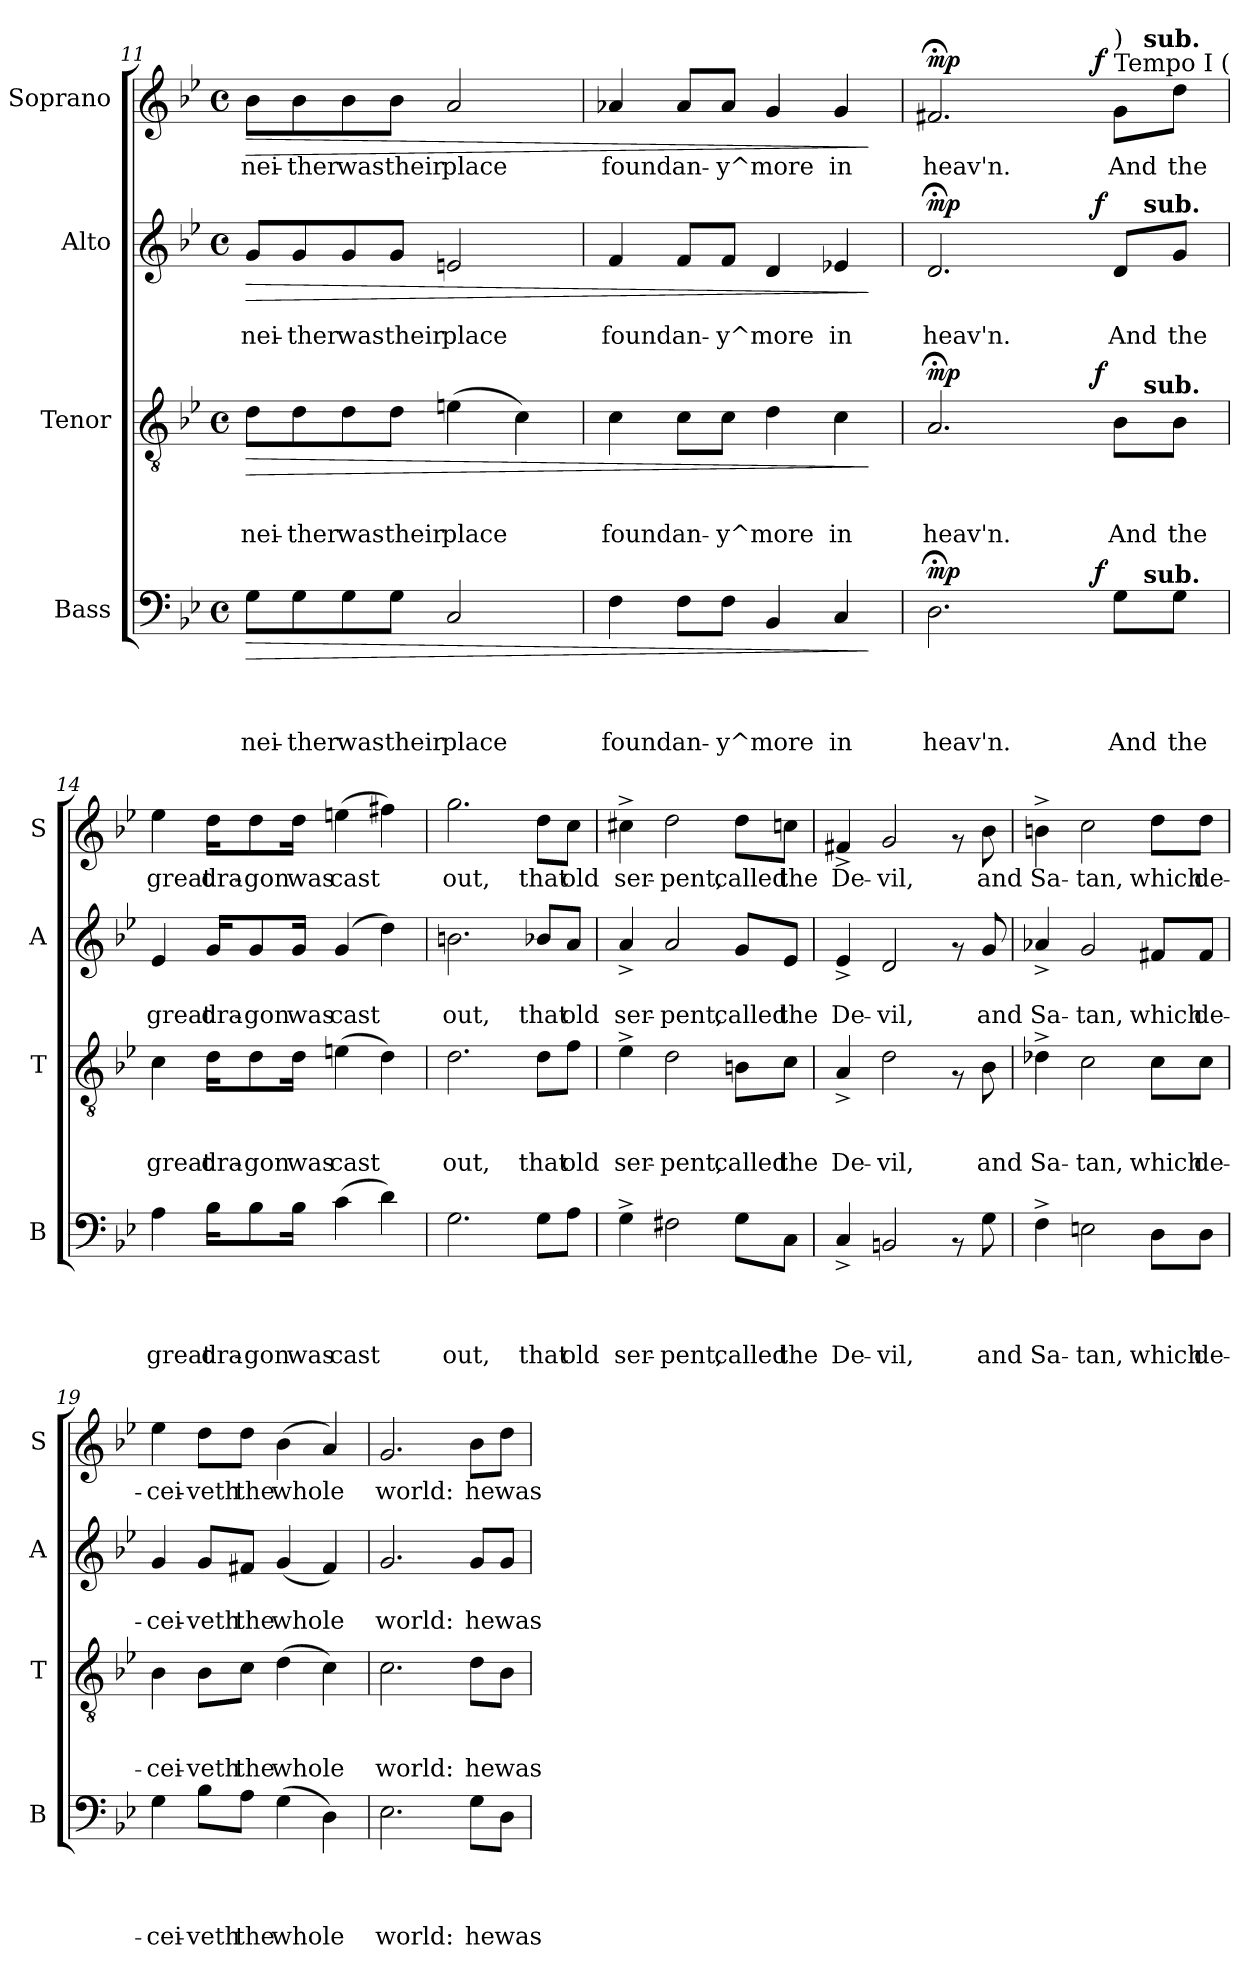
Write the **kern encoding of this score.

**kern	**text	**text	**text	**text	**dynam	**kern	**text	**text	**text	**dynam	**kern	**text	**text	**dynam	**kern	**text	**dynam
*part4	*part4	*part4	*part4	*part4	*part4	*part3	*part3	*part3	*part3	*part3	*part2	*part2	*part2	*part2	*part1	*part1	*part1
*staff4	*staff4	*staff4	*staff4	*staff4	*staff4	*staff3	*staff3	*staff3	*staff3	*staff3	*staff2	*staff2	*staff2	*staff2	*staff1	*staff1	*staff1
*I"Bass	*	*	*	*	*	*I"Tenor	*	*	*	*	*I"Alto	*	*	*	*I"Soprano	*	*
*I'B	*	*	*	*	*	*I'T	*	*	*	*	*I'A	*	*	*	*I'S	*	*
!!LO:PB:g=z
*clefF4	*	*	*	*	*	*clefGv2	*	*	*	*	*clefG2	*	*	*	*clefG2	*	*
*k[b-e-]	*	*	*	*	*	*k[b-e-]	*	*	*	*	*k[b-e-]	*	*	*	*k[b-e-]	*	*
*B-:	*	*	*	*	*	*B-:	*	*	*	*	*B-:	*	*	*	*B-:	*	*
*M4/4	*	*	*	*	*	*M4/4	*	*	*	*	*M4/4	*	*	*	*M4/4	*	*
*met(c)	*	*	*	*	*	*met(c)	*	*	*	*	*met(c)	*	*	*	*met(c)	*	*
=11	=11	=11	=11	=11	=11	=11	=11	=11	=11	=11	=11	=11	=11	=11	=11	=11	=11
!	!	!	!	!LO:LY:b	!LO:HP:b	!	!	!	!LO:LY:b	!LO:HP:b	!	!	!LO:LY:b	!LO:HP:b	!	!LO:LY:b	!LO:HP:b
8G\L	.	.	.	nei-	>	8d\L	.	.	nei-	>	8g/L	.	nei-	>	8b-i\L	nei-	>
!	!	!	!	!LO:LY:b	!	!	!	!	!LO:LY:b	!	!	!	!LO:LY:b	!	!	!LO:LY:b	!
8G\	.	.	.	-ther	.	8d\	.	.	-ther	.	8g/	.	-ther	.	8b-\	-ther	.
!	!	!	!	!LO:LY:b	!	!	!	!	!LO:LY:b	!	!	!	!LO:LY:b	!	!	!LO:LY:b	!
8G\	.	.	.	was	.	8d\	.	.	was	.	8g/	.	was	.	8b-\	was	.
!	!	!	!	!LO:LY:b	!	!	!	!	!LO:LY:b	!	!	!	!LO:LY:b	!	!	!LO:LY:b	!
8G\J	.	.	.	their	.	8d\J	.	.	their	.	8g/J	.	their	.	8b-\J	their	.
!	!	!	!	!LO:LY:b	!	!	!	!	!LO:LY:b	!	!	!	!LO:LY:b	!	!	!LO:LY:b	!
2C/	.	.	.	place	.	(>4en\	.	.	place	.	2en/	.	place	.	2a/	place	.
.	.	.	.	.	.	4c\)	.	.	.	.	.	.	.	.	.	.	.
=12	=12	=12	=12	=12	=12	=12	=12	=12	=12	=12	=12	=12	=12	=12	=12	=12	=12
!	!	!	!	!LO:LY:b	!	!	!	!	!LO:LY:b	!	!	!	!LO:LY:b	!	!	!LO:LY:b	!
4F\	.	.	.	found	.	4c\	.	.	found	.	4f/	.	found	.	4a-X/	found	.
!	!	!	!	!LO:LY:b	!	!	!	!	!LO:LY:b	!	!	!	!LO:LY:b	!	!	!LO:LY:b	!
8F\L	.	.	.	an-	.	8c\L	.	.	an-	.	8f/L	.	an-	.	8a-/L	an-	.
!	!	!	!	!LO:LY:b	!	!	!	!	!LO:LY:b	!	!	!	!LO:LY:b	!	!	!LO:LY:b	!
8F\J	.	.	.	-y^more	.	8c\J	.	.	-y^more	.	8f/J	.	-y^more	.	8a-/J	-y^more	.
4BB-/	.	.	.	.	.	4d\	.	.	.	.	4d/	.	.	.	4g/	.	.
!	!	!	!	!LO:LY:b	!	!	!	!	!LO:LY:b	!	!	!	!LO:LY:b	!	!	!LO:LY:b	!
4C/	.	.	.	in	.	4c\	.	.	in	.	4e-X/	.	in	.	4g/	in	.
.	.	.	.	.	]	.	.	.	.	]	.	.	.	]	.	.	]
=13	=13	=13	=13	=13	=13	=13	=13	=13	=13	=13	=13	=13	=13	=13	=13	=13	=13
!	!	!	!	!LO:LY:b	!LO:DY:a	!	!	!	!LO:LY:b	!LO:DY:a	!	!	!LO:LY:b	!LO:DY:a	!	!LO:LY:b	!LO:DY:a
*^	*	*	*	*	*	*^	*	*	*	*	*^	*	*	*	*^	*	*
*	*^	*	*	*	*	*	*	*^	*	*	*	*	*	*^	*	*	*	*	*^	*	*
2.D;<\	2ryy	2ryy	.	.	.	heav'n.	mp	2.A;</	2ryy	2ryy	.	.	heav'n.	mp	2.d;</	2ryy	2ryy	.	heav'n.	mp	2.f#X;</	2ryy	2ryy	heav'n.	mp
.	8..ryy	4ryy	.	.	.	.	.	.	8..ryy	4ryy	.	.	.	.	.	8..ryy	4ryy	.	.	.	.	8..ryy	4ryy	.	.
!	!	!	!	!	!	!	!LO:DY:a	!	!	!	!	!	!	!LO:DY:a	!	!	!	!	!	!LO:DY:a	!	!	!	!	!LO:DY:a
.	4ryy	.	.	.	.	.	f	.	4ryy	.	.	.	.	f	.	4ryy	.	.	.	f	.	4ryy	.	.	f
*	*	*	*	*	*	*	*	*	*	*	*	*	*	*	*	*	*	*	*	*	*MM90	*	*	*	*
!	!	!	!	!	!	!	!	!	!	!	!	!	!	!	!	!	!	!	!	!	!LO:TX:a:t=Tempo I (	!	!	!	!
!	!	!	!	!	!	!	!	!	!	!	!	!	!	!	!	!	!	!	!	!	!LO:TX:a:t=)	!	!	!	!
!	!	!	!	!	!	!LO:LY:b	!	!	!	!	!	!	!LO:LY:b	!	!	!	!	!	!LO:LY:b	!	!	!	!	!LO:LY:b	!
8G\L	.	16ryy	.	.	.	And	.	8B-\L	.	16ryy	.	.	And	.	8d/L	.	16ryy	.	And	.	8g\L	.	16ryy	And	.
!	!	!	!	!	!	!	!	!	!	!	!	!	!	!	!	!	!	!	!	!	!	!	!LO:TX:a:B:t=sub.	!	!
!	!	!	!	!	!	!	!	!	!	!	!	!	!	!	!	!	!LO:TX:a:B:t=sub.	!	!	!	!	!	!	!	!
!	!	!	!	!	!	!	!	!	!	!LO:TX:a:B:t=sub.	!	!	!	!	!	!	!	!	!	!	!	!	!	!	!
!	!	!LO:TX:a:B:t=sub.	!	!	!	!	!	!	!	!	!	!	!	!	!	!	!	!	!	!	!	!	!	!	!
.	.	8.ryy	.	.	.	.	.	.	.	8.ryy	.	.	.	.	.	.	8.ryy	.	.	.	.	.	8.ryy	.	.
!	!	!	!	!	!	!LO:LY:b	!	!	!	!	!	!	!LO:LY:b	!	!	!	!	!	!LO:LY:b	!	!	!	!	!LO:LY:b	!
8G\J	.	.	.	.	.	the	.	8B-\J	.	.	.	.	the	.	8g/J	.	.	.	the	.	8dd\J	.	.	the	.
.	32ryy	.	.	.	.	.	.	.	32ryy	.	.	.	.	.	.	32ryy	.	.	.	.	.	32ryy	.	.	.
=14	=14	=14	=14	=14	=14	=14	=14	=14	=14	=14	=14	=14	=14	=14	=14	=14	=14	=14	=14	=14	=14	=14	=14	=14	=14
!	!	!	!	!	!	!LO:LY:b	!	!	!	!	!	!	!LO:LY:b	!	!	!	!	!	!LO:LY:b	!	!	!	!	!LO:LY:b	!
*v	*v	*v	*	*	*	*	*	*	*	*	*	*	*	*	*v	*v	*v	*	*	*	*v	*v	*v	*	*
*	*	*	*	*	*	*v	*v	*v	*	*	*	*	*	*	*	*	*	*	*
4A\	.	.	.	great	.	4c\	.	.	great	.	4e-/	.	great	.	4ee-\	great	.
!	!	!	!	!LO:LY:b	!	!	!	!	!LO:LY:b	!	!	!	!LO:LY:b	!	!	!LO:LY:b	!
16B-\KL	.	.	.	dra-	.	16d\KL	.	.	dra-	.	16g/KL	.	dra-	.	16dd\KL	dra-	.
!	!	!	!	!LO:LY:b	!	!	!	!	!LO:LY:b	!	!	!	!LO:LY:b	!	!	!LO:LY:b	!
8B-\	.	.	.	-gon	.	8d\	.	.	-gon	.	8g/	.	-gon	.	8dd\	-gon	.
!	!	!	!	!LO:LY:b	!	!	!	!	!LO:LY:b	!	!	!	!LO:LY:b	!	!	!LO:LY:b	!
16B-\Jk	.	.	.	was	.	16d\Jk	.	.	was	.	16g/Jk	.	was	.	16dd\Jk	was	.
!	!	!	!	!LO:LY:b	!	!	!	!	!LO:LY:b	!	!	!	!LO:LY:b	!	!	!LO:LY:b	!
(>4c\	.	.	.	cast	.	(>4en\	.	.	cast	.	(>4g/	.	cast	.	(>4een\	cast	.
4d\)	.	.	.	.	.	4d\)	.	.	.	.	4dd\)	.	.	.	4ff#X\)	.	.
!!LO:LB:g=z
=15	=15	=15	=15	=15	=15	=15	=15	=15	=15	=15	=15	=15	=15	=15	=15	=15	=15
!	!	!	!	!LO:LY:b	!	!	!	!	!LO:LY:b	!	!	!	!LO:LY:b	!	!	!LO:LY:b	!
2.G\	.	.	.	out,	.	2.d\	.	.	out,	.	2.bn\	.	out,	.	2.gg\	out,	.
!	!	!	!	!LO:LY:b	!	!	!	!	!LO:LY:b	!	!	!	!LO:LY:b	!	!	!LO:LY:b	!
8G\L	.	.	.	that	.	8d\L	.	.	that	.	8b-X/L	.	that	.	8dd\L	that	.
!	!	!	!	!LO:LY:b	!	!	!	!	!LO:LY:b	!	!	!	!LO:LY:b	!	!	!LO:LY:b	!
8A\J	.	.	.	old	.	8f\J	.	.	old	.	8a/J	.	old	.	8cc\J	old	.
=16	=16	=16	=16	=16	=16	=16	=16	=16	=16	=16	=16	=16	=16	=16	=16	=16	=16
!	!	!	!	!LO:LY:b	!	!	!	!	!LO:LY:b	!	!	!	!LO:LY:b	!	!	!LO:LY:b	!
4G^>\	.	.	.	ser-	.	4e-^>\	.	.	ser-	.	4a^</	.	ser-	.	4cc#X^>\	ser-	.
!	!	!	!	!LO:LY:b	!	!	!	!	!LO:LY:b	!	!	!	!LO:LY:b	!	!	!LO:LY:b	!
2F#X\	.	.	.	-pent,	.	2d\	.	.	-pent,	.	2a/	.	-pent,	.	2dd\	-pent,	.
!	!	!	!	!LO:LY:b	!	!	!	!	!LO:LY:b	!	!	!	!LO:LY:b	!	!	!LO:LY:b	!
8G\L	.	.	.	called	.	8Bn\L	.	.	called	.	8g/L	.	called	.	8dd\L	called	.
!	!	!	!	!LO:LY:b	!	!	!	!	!LO:LY:b	!	!	!	!LO:LY:b	!	!	!LO:LY:b	!
8C\J	.	.	.	the	.	8c\J	.	.	the	.	8e-/J	.	the	.	8ccn\J	the	.
=17	=17	=17	=17	=17	=17	=17	=17	=17	=17	=17	=17	=17	=17	=17	=17	=17	=17
!	!	!	!	!LO:LY:b	!	!	!	!	!LO:LY:b	!	!	!	!LO:LY:b	!	!	!LO:LY:b	!
4C^</	.	.	.	De-	.	4A^</	.	.	De-	.	4e-^</	.	De-	.	4f#X^</	De-	.
!	!	!	!	!LO:LY:b	!	!	!	!	!LO:LY:b	!	!	!	!LO:LY:b	!	!	!LO:LY:b	!
2BBn/	.	.	.	-vil,	.	2d\	.	.	-vil,	.	2d/	.	-vil,	.	2g/	-vil,	.
8rAA	.	.	.	.	.	8rF	.	.	.	.	8rf	.	.	.	8rf	.	.
!	!	!	!	!LO:LY:b	!	!	!	!	!LO:LY:b	!	!	!	!LO:LY:b	!	!	!LO:LY:b	!
8G\	.	.	.	and	.	8B-\	.	.	and	.	8g/	.	and	.	8b-\	and	.
=18	=18	=18	=18	=18	=18	=18	=18	=18	=18	=18	=18	=18	=18	=18	=18	=18	=18
!	!	!	!	!LO:LY:b	!	!	!	!	!LO:LY:b	!	!	!	!LO:LY:b	!	!	!LO:LY:b	!
4F^>\	.	.	.	Sa-	.	4d-X^>\	.	.	Sa-	.	4a-X^</	.	Sa-	.	4bn^>\	Sa-	.
!	!	!	!	!LO:LY:b	!	!	!	!	!LO:LY:b	!	!	!	!LO:LY:b	!	!	!LO:LY:b	!
2En\	.	.	.	-tan,	.	2c\	.	.	-tan,	.	2g/	.	-tan,	.	2cc\	-tan,	.
!	!	!	!	!LO:LY:b	!	!	!	!	!LO:LY:b	!	!	!	!LO:LY:b	!	!	!LO:LY:b	!
8D\L	.	.	.	which	.	8c\L	.	.	which	.	8f#X/L	.	which	.	8dd\L	which	.
!	!	!	!	!LO:LY:b	!	!	!	!	!LO:LY:b	!	!	!	!LO:LY:b	!	!	!LO:LY:b	!
8D\J	.	.	.	de-	.	8c\J	.	.	de-	.	8f#/J	.	de-	.	8dd\J	de-	.
=19	=19	=19	=19	=19	=19	=19	=19	=19	=19	=19	=19	=19	=19	=19	=19	=19	=19
!	!	!	!	!LO:LY:b	!	!	!	!	!LO:LY:b	!	!	!	!LO:LY:b	!	!	!LO:LY:b	!
4G\	.	.	.	-cei-	.	4B-\	.	.	-cei-	.	4g/	.	-cei-	.	4ee-\	-cei-	.
!	!	!	!	!LO:LY:b	!	!	!	!	!LO:LY:b	!	!	!	!LO:LY:b	!	!	!LO:LY:b	!
8B-\L	.	.	.	-veth	.	8B-\L	.	.	-veth	.	8g/L	.	-veth	.	8dd\L	-veth	.
!	!	!	!	!LO:LY:b	!	!	!	!	!LO:LY:b	!	!	!	!LO:LY:b	!	!	!LO:LY:b	!
8A\J	.	.	.	the	.	8c\J	.	.	the	.	8f#X/J	.	the	.	8dd\J	the	.
!	!	!	!	!LO:LY:b	!	!	!	!	!LO:LY:b	!	!	!	!LO:LY:b	!	!	!LO:LY:b	!
(>4G\	.	.	.	whole	.	(>4d\	.	.	whole	.	(<4g/	.	whole	.	(>4b-\	whole	.
4D\)	.	.	.	.	.	4c\)	.	.	.	.	4f#/)	.	.	.	4a/)	.	.
!!LO:PB:g=z
=20	=20	=20	=20	=20	=20	=20	=20	=20	=20	=20	=20	=20	=20	=20	=20	=20	=20
!	!	!	!	!LO:LY:b	!	!	!	!	!LO:LY:b	!	!	!	!LO:LY:b	!	!	!LO:LY:b	!
2.E-\	.	.	.	world:	.	2.c\	.	.	world:	.	2.g/	.	world:	.	2.g/	world:	.
!	!	!	!	!LO:LY:b	!	!	!	!	!LO:LY:b	!	!	!	!LO:LY:b	!	!	!LO:LY:b	!
8G\L	.	.	.	he	.	8d\L	.	.	he	.	8g/L	.	he	.	8b-\L	he	.
!	!	!	!	!LO:LY:b	!	!	!	!	!LO:LY:b	!	!	!	!LO:LY:b	!	!	!LO:LY:b	!
8D\J	.	.	.	was	.	8B-\J	.	.	was	.	8g/J	.	was	.	8dd\J	was	.
=	=	=	=	=	=	=	=	=	=	=	=	=	=	=	=	=	=
*-	*-	*-	*-	*-	*-	*-	*-	*-	*-	*-	*-	*-	*-	*-	*-	*-	*-
